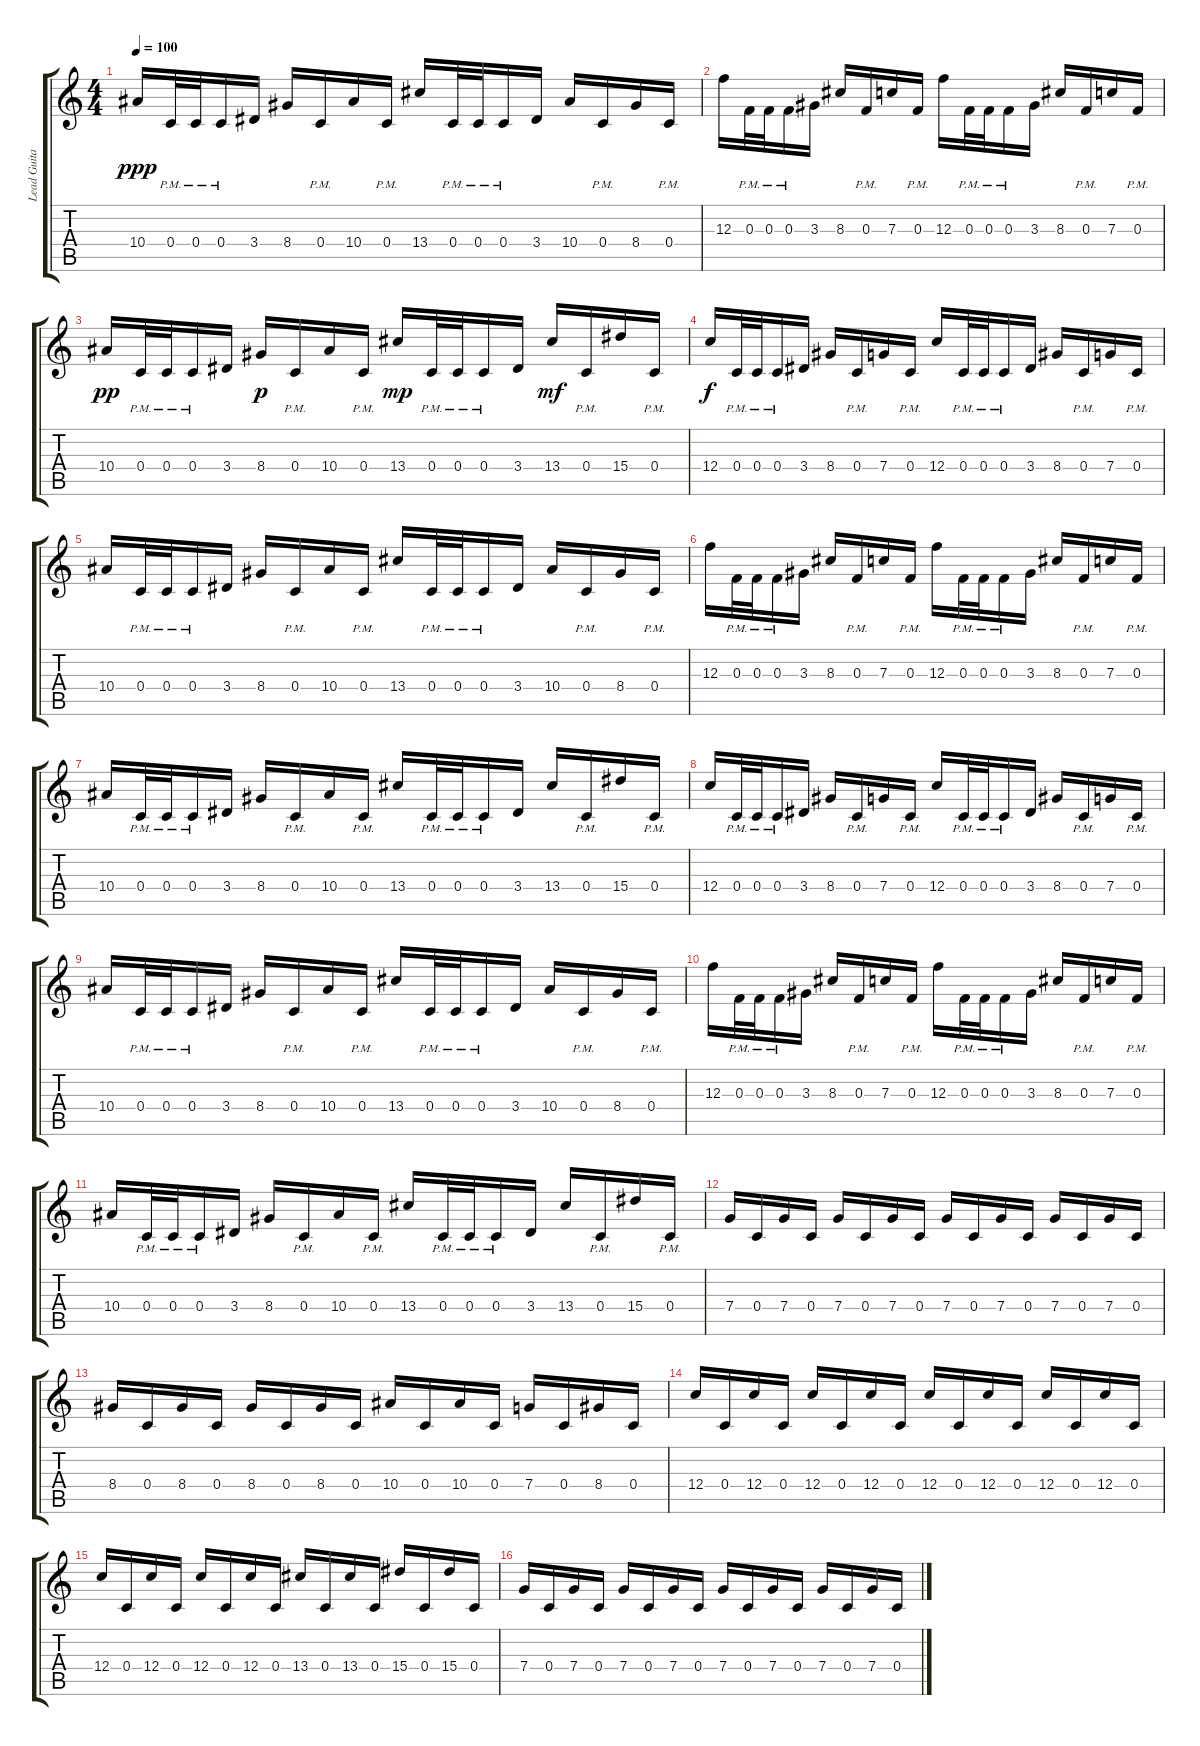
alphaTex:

\track ("Lead Guitar (Quest)" "Lead Guita") {instrument distortionguitar}
\staff {score tabs}
\tuning (D4 A3 F3 C3 G2 C2) {hide}
\ts (4 4)
\tempo 100
\clef g2
\ks c
10.4.16{dy ppp} 0.4{pm}.32 0.4{pm}.32 0.4{pm}.16 3.4.16 8.4.16 0.4{pm}.16 10.4.16 0.4{pm}.16 13.4.16 0.4{pm}.32 0.4{pm}.32 0.4{pm}.16 3.4.16 10.4.16 0.4{pm}.16 8.4.16 0.4{pm}.16 |
12.3.16 0.3{pm}.32 0.3{pm}.32 0.3{pm}.16 3.3.16 8.3.16 0.3{pm}.16 7.3.16 0.3{pm}.16 12.3.16 0.3{pm}.32 0.3{pm}.32 0.3{pm}.16 3.3.16 8.3.16 0.3{pm}.16 7.3.16 0.3{pm}.16 |
10.4.16{dy pp} 0.4{pm}.32 0.4{pm}.32 0.4{pm}.16 3.4.16 8.4.16{dy p} 0.4{pm}.16 10.4.16 0.4{pm}.16 13.4.16{dy mp} 0.4{pm}.32 0.4{pm}.32 0.4{pm}.16 3.4.16 13.4.16{dy mf} 0.4{pm}.16 15.4.16 0.4{pm}.16 |
12.4.16{dy f} 0.4{pm}.32 0.4{pm}.32 0.4{pm}.16 3.4.16 8.4.16 0.4{pm}.16 7.4.16 0.4{pm}.16 12.4.16 0.4{pm}.32 0.4{pm}.32 0.4{pm}.16 3.4.16 8.4.16 0.4{pm}.16 7.4.16 0.4{pm}.16 |
10.4.16 0.4{pm}.32 0.4{pm}.32 0.4{pm}.16 3.4.16 8.4.16 0.4{pm}.16 10.4.16 0.4{pm}.16 13.4.16 0.4{pm}.32 0.4{pm}.32 0.4{pm}.16 3.4.16 10.4.16 0.4{pm}.16 8.4.16 0.4{pm}.16 |
12.3.16 0.3{pm}.32 0.3{pm}.32 0.3{pm}.16 3.3.16 8.3.16 0.3{pm}.16 7.3.16 0.3{pm}.16 12.3.16 0.3{pm}.32 0.3{pm}.32 0.3{pm}.16 3.3.16 8.3.16 0.3{pm}.16 7.3.16 0.3{pm}.16 |
10.4.16 0.4{pm}.32 0.4{pm}.32 0.4{pm}.16 3.4.16 8.4.16 0.4{pm}.16 10.4.16 0.4{pm}.16 13.4.16 0.4{pm}.32 0.4{pm}.32 0.4{pm}.16 3.4.16 13.4.16 0.4{pm}.16 15.4.16 0.4{pm}.16 |
12.4.16 0.4{pm}.32 0.4{pm}.32 0.4{pm}.16 3.4.16 8.4.16 0.4{pm}.16 7.4.16 0.4{pm}.16 12.4.16 0.4{pm}.32 0.4{pm}.32 0.4{pm}.16 3.4.16 8.4.16 0.4{pm}.16 7.4.16 0.4{pm}.16 |
10.4.16 0.4{pm}.32 0.4{pm}.32 0.4{pm}.16 3.4.16 8.4.16 0.4{pm}.16 10.4.16 0.4{pm}.16 13.4.16 0.4{pm}.32 0.4{pm}.32 0.4{pm}.16 3.4.16 10.4.16 0.4{pm}.16 8.4.16 0.4{pm}.16 |
12.3.16 0.3{pm}.32 0.3{pm}.32 0.3{pm}.16 3.3.16 8.3.16 0.3{pm}.16 7.3.16 0.3{pm}.16 12.3.16 0.3{pm}.32 0.3{pm}.32 0.3{pm}.16 3.3.16 8.3.16 0.3{pm}.16 7.3.16 0.3{pm}.16 |
10.4.16 0.4{pm}.32 0.4{pm}.32 0.4{pm}.16 3.4.16 8.4.16 0.4{pm}.16 10.4.16 0.4{pm}.16 13.4.16 0.4{pm}.32 0.4{pm}.32 0.4{pm}.16 3.4.16 13.4.16 0.4{pm}.16 15.4.16 0.4{pm}.16 |
7.4.16 0.4.16 7.4.16 0.4.16 7.4.16 0.4.16 7.4.16 0.4.16 7.4.16 0.4.16 7.4.16 0.4.16 7.4.16 0.4.16 7.4.16 0.4.16 |
8.4.16 0.4.16 8.4.16 0.4.16 8.4.16 0.4.16 8.4.16 0.4.16 10.4.16 0.4.16 10.4.16 0.4.16 7.4.16 0.4.16 8.4.16 0.4.16 |
12.4.16 0.4.16 12.4.16 0.4.16 12.4.16 0.4.16 12.4.16 0.4.16 12.4.16 0.4.16 12.4.16 0.4.16 12.4.16 0.4.16 12.4.16 0.4.16 |
12.4.16 0.4.16 12.4.16 0.4.16 12.4.16 0.4.16 12.4.16 0.4.16 13.4.16 0.4.16 13.4.16 0.4.16 15.4.16 0.4.16 15.4.16 0.4.16 |
7.4.16 0.4.16 7.4.16 0.4.16 7.4.16 0.4.16 7.4.16 0.4.16 7.4.16 0.4.16 7.4.16 0.4.16 7.4.16 0.4.16 7.4.16 0.4.16
